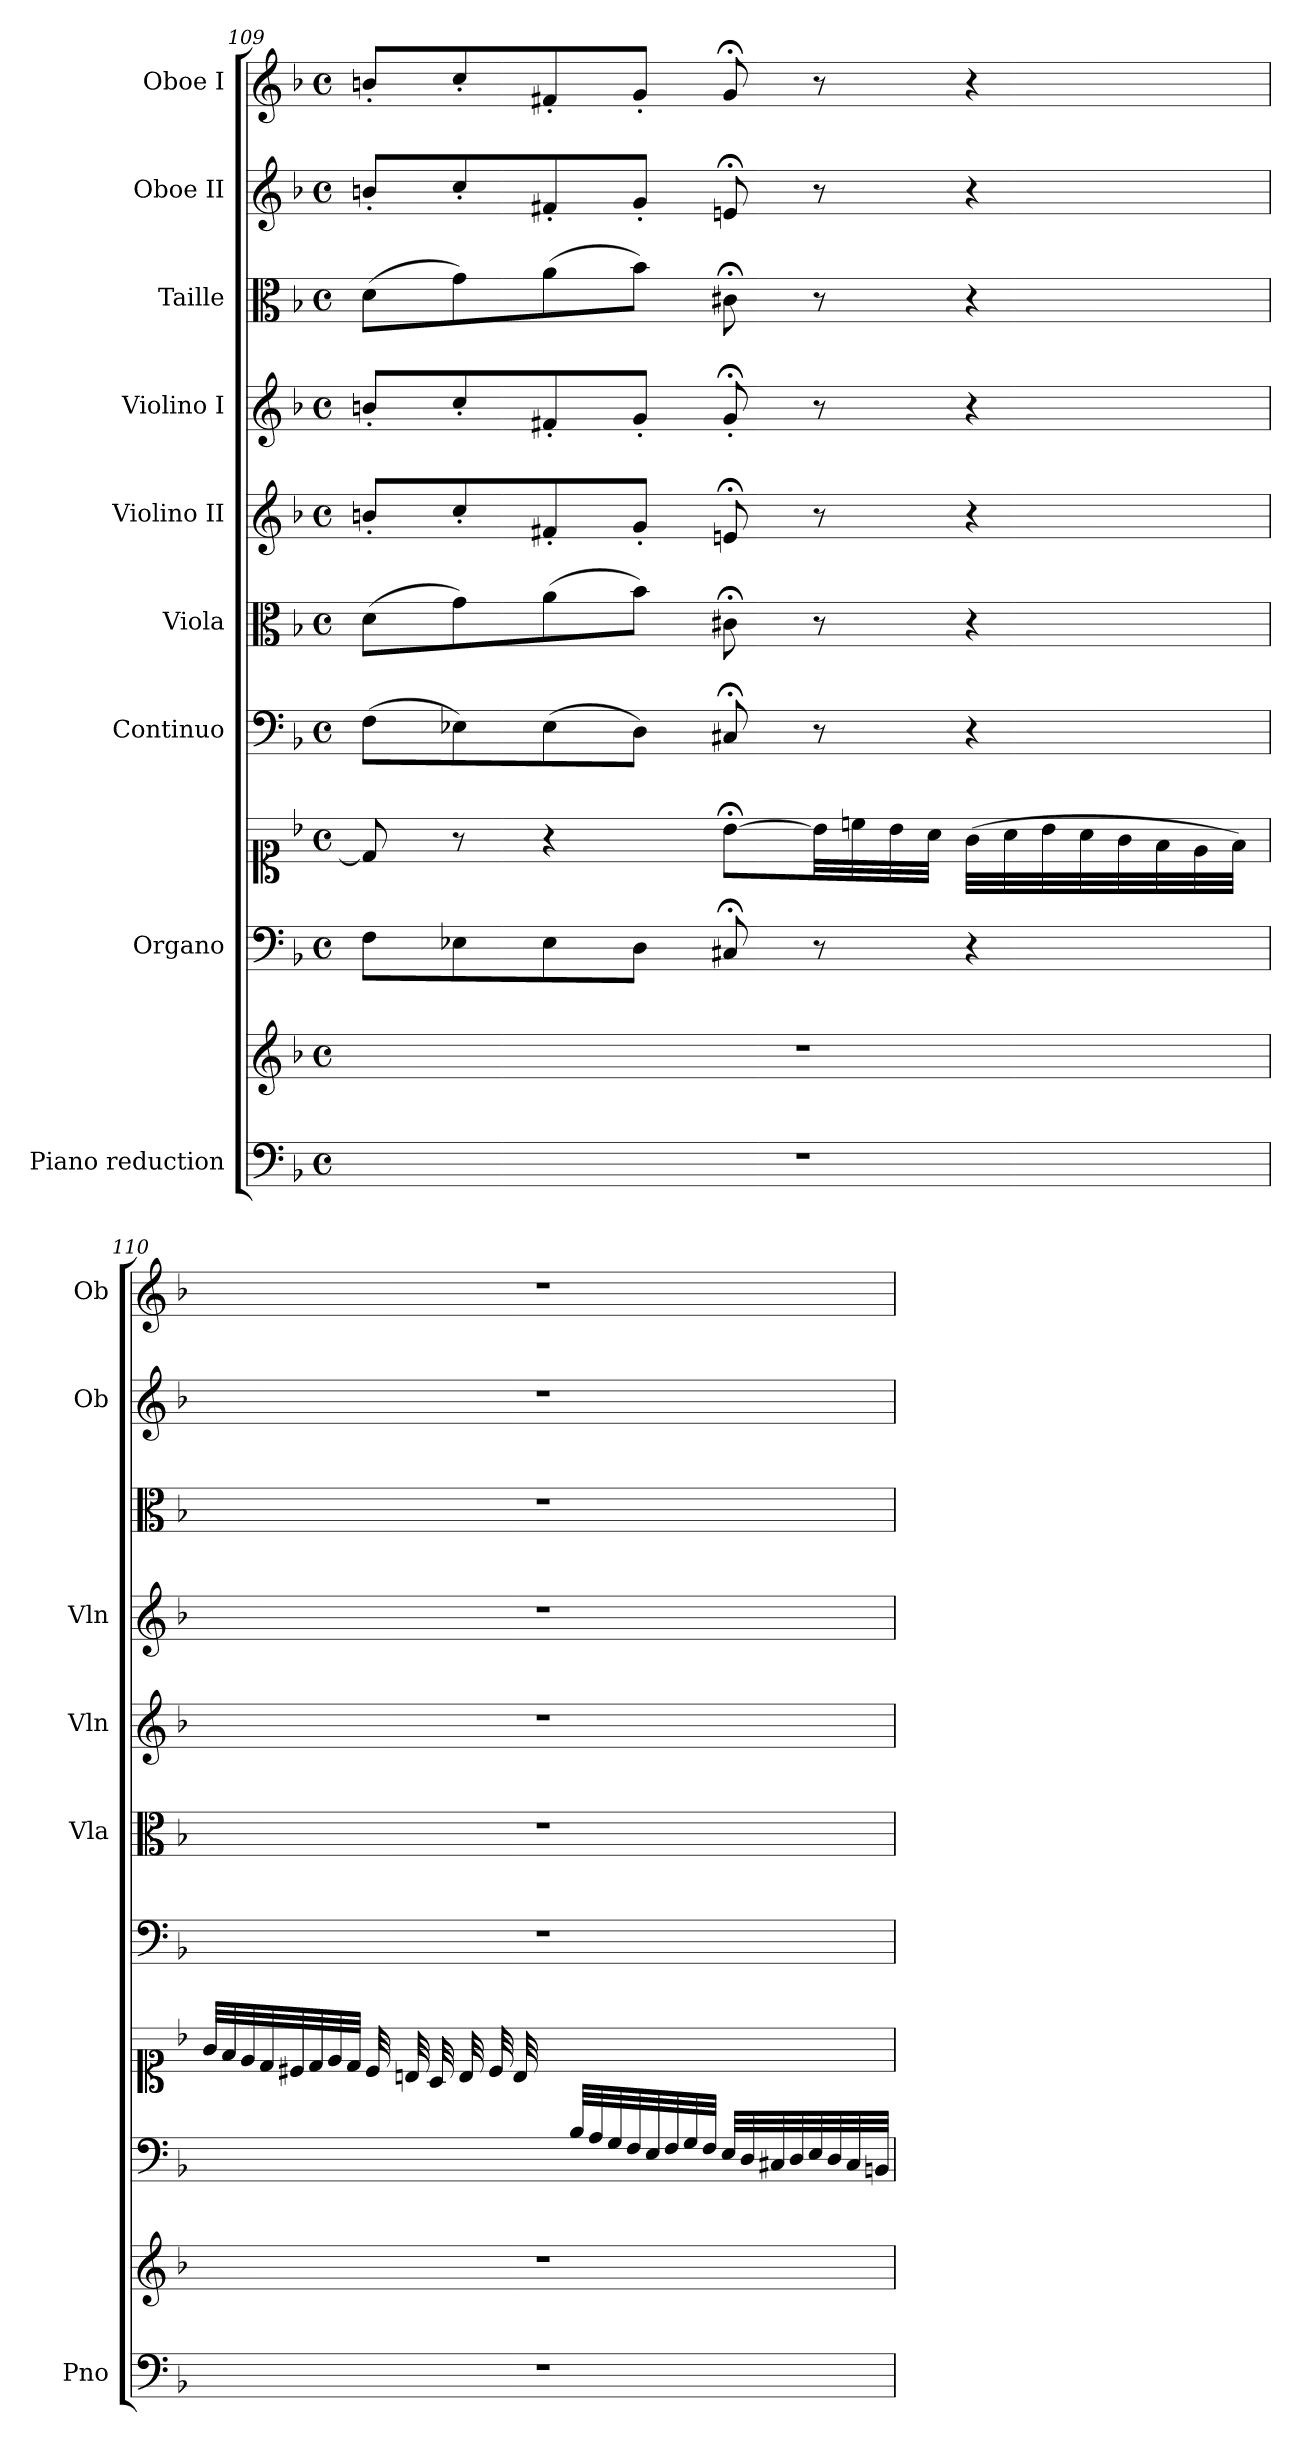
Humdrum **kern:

**kern	**kern	**kern	**kern	**kern	**kern	**kern	**kern	**kern	**kern	**kern
*part9	*part9	*part8	*part8	*part7	*part6	*part5	*part4	*part3	*part2	*part1
*staff11	*staff10	*staff9	*staff8	*staff7	*staff6	*staff5	*staff4	*staff3	*staff2	*staff1
*I"Piano reduction	*	*I"Organo	*	*I"Continuo	*I"Viola	*I"Violino II	*I"Violino I	*I"Taille	*I"Oboe II	*I"Oboe I
*I'Pno	*	*	*	*	*I'Vla	*I'Vln	*I'Vln	*	*I'Ob	*I'Ob
*clefF4	*clefG2	*clefF4	*clefC1	*clefF4	*clefC3	*clefG2	*clefG2	*clefC3	*clefG2	*clefG2
*k[b-]	*k[b-]	*k[b-]	*k[b-]	*k[b-]	*k[b-]	*k[b-]	*k[b-]	*k[b-]	*k[b-]	*k[b-]
*M4/4	*M4/4	*M4/4	*M4/4	*M4/4	*M4/4	*M4/4	*M4/4	*M4/4	*M4/4	*M4/4
*met(c)	*met(c)	*met(c)	*met(c)	*met(c)	*met(c)	*met(c)	*met(c)	*met(c)	*met(c)	*met(c)
=109	=109	=109	=109	=109	=109	=109	=109	=109	=109	=109
1r	1r	8F\L	8d/]	(8F\L	(8d\L	8bn'/L	8bn'/L	(8d\L	8bn'/L	8bn'/L
.	.	8E-X\	8r	8E-X\)	8g\)	8cc'/	8cc'/	8g\)	8cc'/	8cc'/
.	.	8E-\	4r	(8E-\	(8a\	8f#X'/	8f#X'/	(8a\	8f#X'/	8f#X'/
.	.	8D\J	.	8D\J)	8b-\J)	8g'/J	8g'/J	8b-\J)	8g'/J	8g'/J
.	.	8C#X;</	[8b-;<\L	8C#X;</	8c#X;<\	8en;</	8g;<'/	8c#X;<\	8en;</	8g;</
.	.	8r	32b-\LL]	8r	8r	8r	8r	8r	8r	8r
.	.	.	32ccn\	.	.	.	.	.	.	.
.	.	.	32b-\	.	.	.	.	.	.	.
.	.	.	32a\JJJ	.	.	.	.	.	.	.
.	.	4r	(32g\LLL	4r	4r	4r	4r	4r	4r	4r
.	.	.	32a\	.	.	.	.	.	.	.
.	.	.	32b-\	.	.	.	.	.	.	.
.	.	.	32a\	.	.	.	.	.	.	.
.	.	.	32g\	.	.	.	.	.	.	.
.	.	.	32f\	.	.	.	.	.	.	.
.	.	.	32e\	.	.	.	.	.	.	.
.	.	.	32f\JJJ)	.	.	.	.	.	.	.
=110	=110	=110	=110	=110	=110	=110	=110	=110	=110	=110
*	*	*^	*	*	*	*	*	*	*	*
1r	1r	4..ryy	1ryy	32g/LLL	1r	1r	1r	1r	1r	1r	1r
.	.	.	.	32f/	.	.	.	.	.	.	.
.	.	.	.	32e/	.	.	.	.	.	.	.
.	.	.	.	32d/	.	.	.	.	.	.	.
.	.	.	.	32c#X/	.	.	.	.	.	.	.
.	.	.	.	32d/	.	.	.	.	.	.	.
.	.	.	.	32e/	.	.	.	.	.	.	.
.	.	.	.	32d/JJJ	.	.	.	.	.	.	.
.	.	.	.	32c#/LLL	.	.	.	.	.	.	.
.	.	.	.	32Bn/	.	.	.	.	.	.	.
.	.	.	.	32A/	.	.	.	.	.	.	.
.	.	.	.	32B/	.	.	.	.	.	.	.
.	.	.	.	32c#/	.	.	.	.	.	.	.
.	.	.	.	32B/	.	.	.	.	.	.	.
.	.	32A/	.	2ryy	.	.	.	.	.	.	.
.	.	32G/JJJ	.	.	.	.	.	.	.	.	.
.	.	32B-/LLL	.	.	.	.	.	.	.	.	.
.	.	32A/	.	.	.	.	.	.	.	.	.
.	.	32G/	.	.	.	.	.	.	.	.	.
.	.	32F/	.	.	.	.	.	.	.	.	.
.	.	32E/	.	.	.	.	.	.	.	.	.
.	.	32F/	.	.	.	.	.	.	.	.	.
.	.	32G/	.	.	.	.	.	.	.	.	.
.	.	32F/JJJ	.	.	.	.	.	.	.	.	.
.	.	32E/LLL	.	.	.	.	.	.	.	.	.
.	.	32D/	.	.	.	.	.	.	.	.	.
.	.	32C#X/	.	.	.	.	.	.	.	.	.
.	.	32D/	.	.	.	.	.	.	.	.	.
.	.	32E/	.	.	.	.	.	.	.	.	.
.	.	32D/	.	.	.	.	.	.	.	.	.
.	.	32C#/	.	16ryy	.	.	.	.	.	.	.
.	.	32BBn/JJJ	.	.	.	.	.	.	.	.	.
*	*	*v	*v	*	*	*	*	*	*	*	*
=	=	=	=	=	=	=	=	=	=	=
*-	*-	*-	*-	*-	*-	*-	*-	*-	*-	*-
